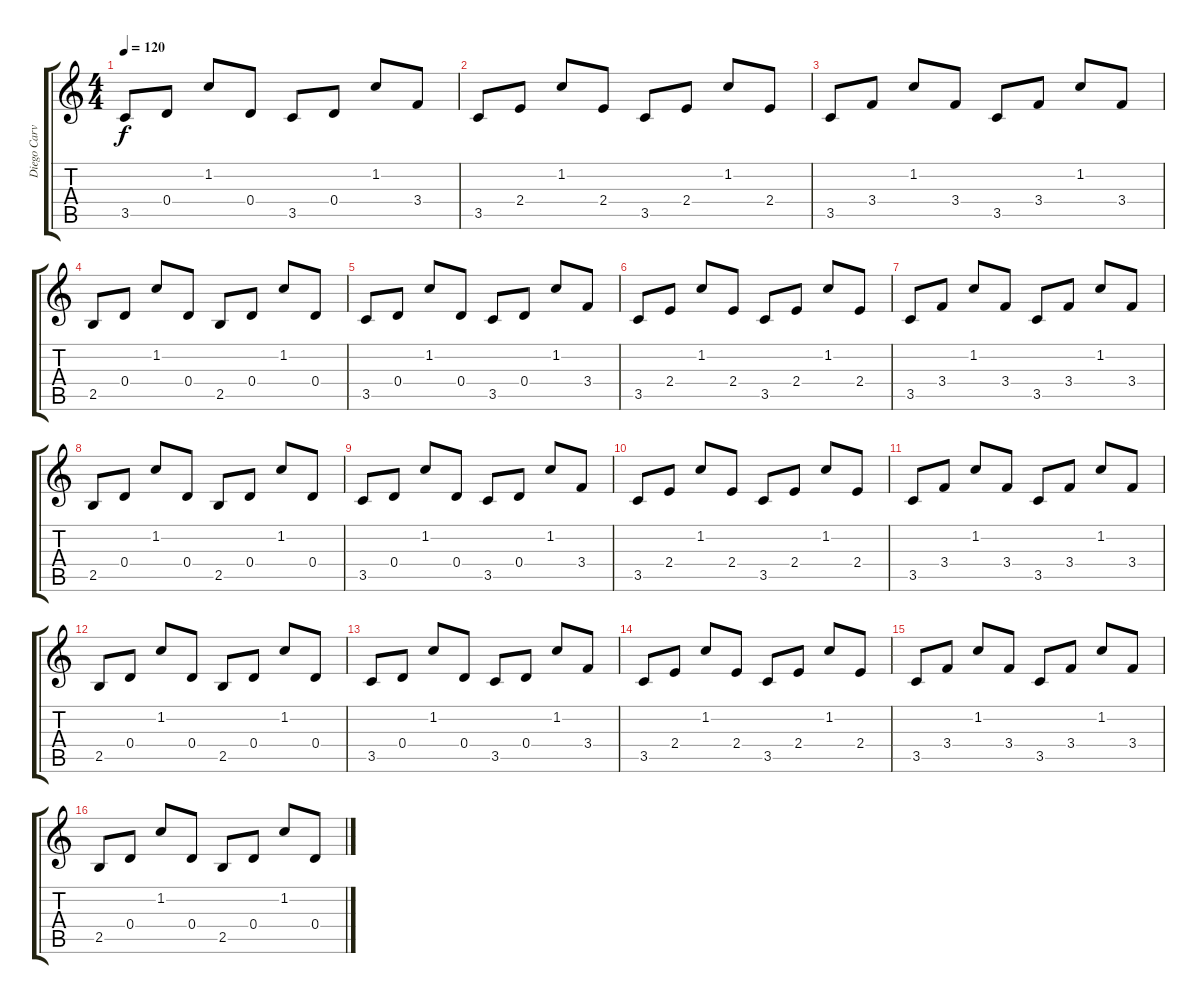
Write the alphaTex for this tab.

\track ("Diego Carvalho - Acoustic" "Diego Carv") {instrument electricguitarclean}
\staff {score tabs}
\tuning (E4 B3 G3 D3 A2 E2) {hide}
\ts (4 4)
\tempo 120
\clef g2
\ks c
3.5.8{dy f} 0.4.8 1.2.8 0.4.8 3.5.8 0.4.8 1.2.8 3.4.8 |
3.5.8 2.4.8 1.2.8 2.4.8 3.5.8 2.4.8 1.2.8 2.4.8 |
3.5.8 3.4.8 1.2.8 3.4.8 3.5.8 3.4.8 1.2.8 3.4.8 |
2.5.8 0.4.8 1.2.8 0.4.8 2.5.8 0.4.8 1.2.8 0.4.8 |
3.5.8 0.4.8 1.2.8 0.4.8 3.5.8 0.4.8 1.2.8 3.4.8 |
3.5.8 2.4.8 1.2.8 2.4.8 3.5.8 2.4.8 1.2.8 2.4.8 |
3.5.8 3.4.8 1.2.8 3.4.8 3.5.8 3.4.8 1.2.8 3.4.8 |
2.5.8 0.4.8 1.2.8 0.4.8 2.5.8 0.4.8 1.2.8 0.4.8 |
3.5.8 0.4.8 1.2.8 0.4.8 3.5.8 0.4.8 1.2.8 3.4.8 |
3.5.8 2.4.8 1.2.8 2.4.8 3.5.8 2.4.8 1.2.8 2.4.8 |
3.5.8 3.4.8 1.2.8 3.4.8 3.5.8 3.4.8 1.2.8 3.4.8 |
2.5.8 0.4.8 1.2.8 0.4.8 2.5.8 0.4.8 1.2.8 0.4.8 |
3.5.8 0.4.8 1.2.8 0.4.8 3.5.8 0.4.8 1.2.8 3.4.8 |
3.5.8 2.4.8 1.2.8 2.4.8 3.5.8 2.4.8 1.2.8 2.4.8 |
3.5.8 3.4.8 1.2.8 3.4.8 3.5.8 3.4.8 1.2.8 3.4.8 |
2.5.8 0.4.8 1.2.8 0.4.8 2.5.8 0.4.8 1.2.8 0.4.8
